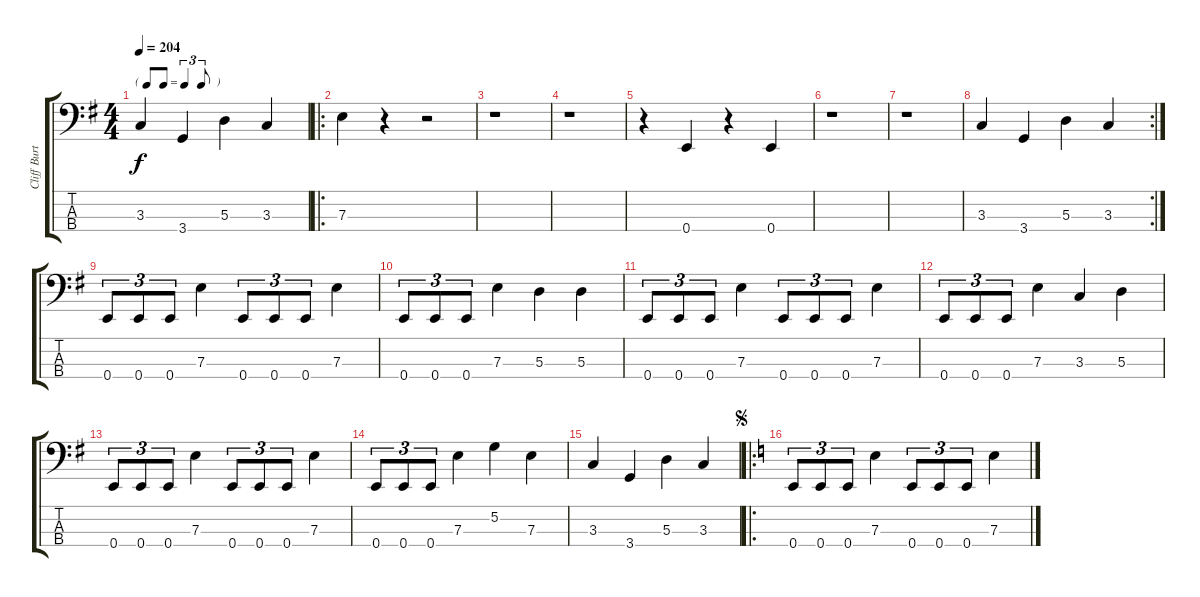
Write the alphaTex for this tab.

\track ("Cliff Burton" "Cliff Burt") {instrument electricbassfinger}
\staff {score tabs}
\tuning (G2 D2 A1 E1) {hide}
\ts (4 4)
\tf triplet8th
\tempo 204
\clef f4
\ks eminor
3.3.4{dy f instrument electricbassfinger} 3.4.4 5.3.4 3.3.4 |
\ro
7.3.4 r.4 r.2 |
r.1 |
r.1 |
r.4 0.4.4 r.4 0.4.4 |
r.1 |
r.1 |
\rc 2
3.3.4 3.4.4 5.3.4 3.3.4 |
0.4.8{tu (3 2)} 0.4.8{tu (3 2)} 0.4.8{tu (3 2)} 7.3.4 0.4.8{tu (3 2)} 0.4.8{tu (3 2)} 0.4.8{tu (3 2)} 7.3.4 |
0.4.8{tu (3 2)} 0.4.8{tu (3 2)} 0.4.8{tu (3 2)} 7.3.4 5.3.4 5.3.4 |
0.4.8{tu (3 2)} 0.4.8{tu (3 2)} 0.4.8{tu (3 2)} 7.3.4 0.4.8{tu (3 2)} 0.4.8{tu (3 2)} 0.4.8{tu (3 2)} 7.3.4 |
0.4.8{tu (3 2)} 0.4.8{tu (3 2)} 0.4.8{tu (3 2)} 7.3.4 3.3.4 5.3.4 |
0.4.8{tu (3 2)} 0.4.8{tu (3 2)} 0.4.8{tu (3 2)} 7.3.4 0.4.8{tu (3 2)} 0.4.8{tu (3 2)} 0.4.8{tu (3 2)} 7.3.4 |
0.4.8{tu (3 2)} 0.4.8{tu (3 2)} 0.4.8{tu (3 2)} 7.3.4 5.2.4 7.3.4 |
3.3.4 3.4.4 5.3.4 3.3.4 |
\ro
\jump segno
\ks c
0.4.8{tu (3 2)} 0.4.8{tu (3 2)} 0.4.8{tu (3 2)} 7.3.4 0.4.8{tu (3 2)} 0.4.8{tu (3 2)} 0.4.8{tu (3 2)} 7.3.4
